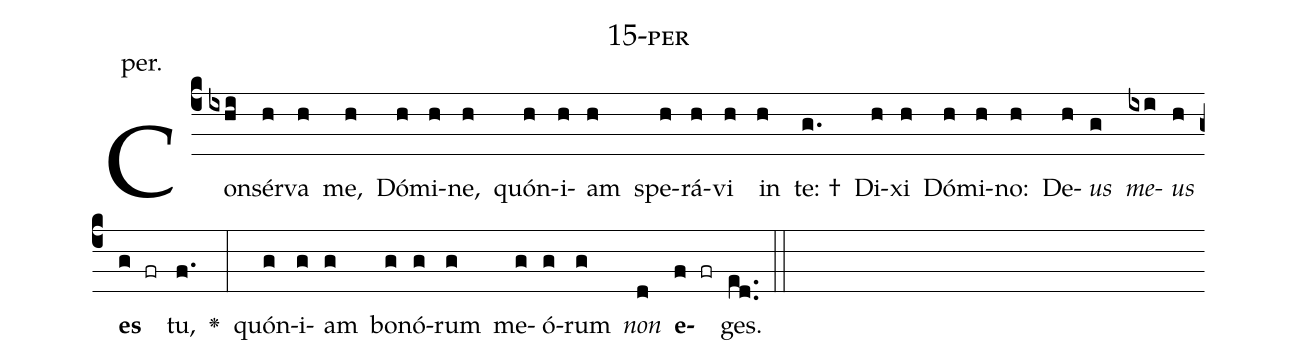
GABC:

name: 15-per;
annotation: per.;
%%
(c4)Con(ixhi)sér(h)va(h) me,(h) Dó(h)mi(h)ne,(h) quón(h)i(h)am(h) spe(h)rá(h)vi(h) in(h) te: †(g.) Di(h)xi(h) Dó(h)mi(h)no:(h) De(h)<i>us</i>(g) <i>me</i>(ixi)<i>us</i>(h) <b>es</b>(g fr) tu,(f.) <v>\greheightstar</v>(:) quón(g)i(g)am(g) bo(g)nó(g)rum(g) me(g)ó(g)rum(g) <i>non</i>(d) <b>e</b>(f fr)ges.(ed..) (::)


%E(g) u(g) o(g) u(d) a(f) e.(ed..) (::)
